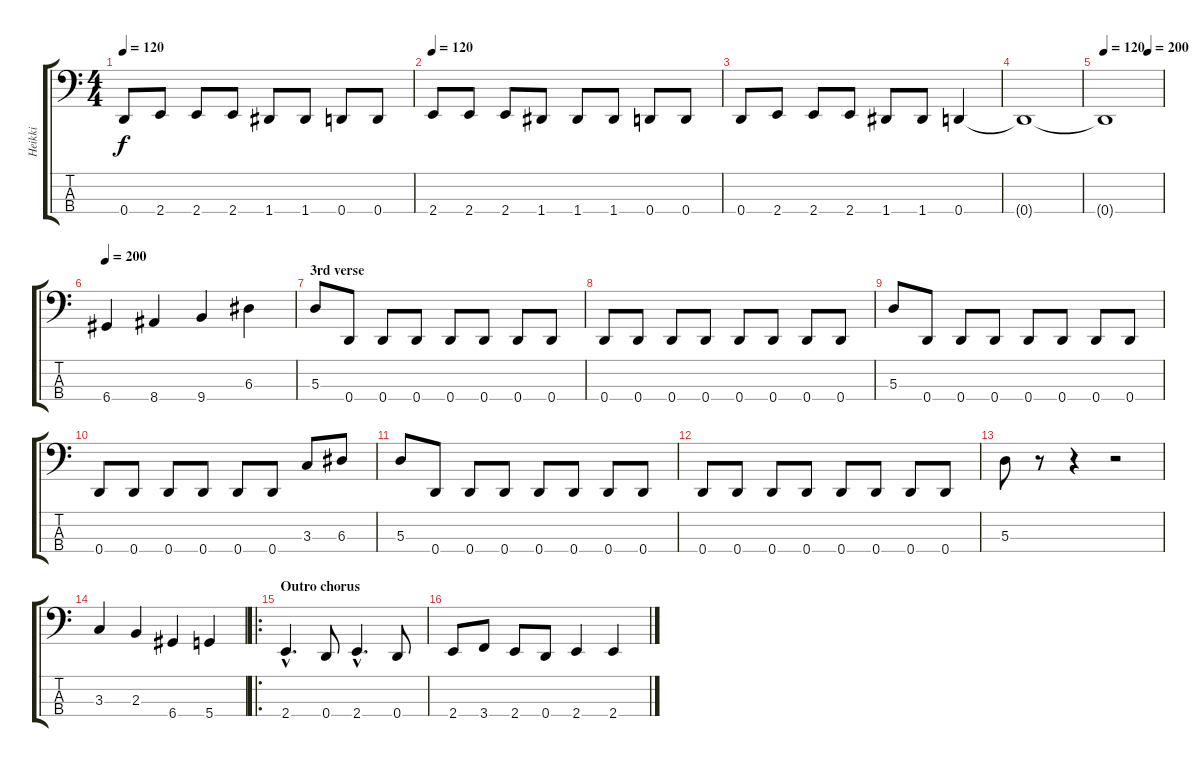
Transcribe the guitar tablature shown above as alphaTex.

\track ("Heikki" "Heikki") {instrument electricbassfinger}
\staff {score tabs}
\tuning (G2 D2 A1 D1) {hide}
\ts (4 4)
\tempo 120
\clef f4
\ks c
0.4.8{dy f} 2.4.8 2.4.8 2.4.8 1.4.8 1.4.8 0.4.8 0.4.8 |
\tempo 120
2.4.8 2.4.8 2.4.8 1.4.8 1.4.8 1.4.8 0.4.8 0.4.8 |
0.4.8 2.4.8 2.4.8 2.4.8 1.4.8 1.4.8 0.4.4 |
0.4{t}.1 |
\tempo 120
\tempo (200 0.75)
0.4{t}.1 |
\tempo 200
6.4.4 8.4.4 9.4.4 6.3.4 |
\section ("" "3rd verse")
5.3.8 0.4.8 0.4.8 0.4.8 0.4.8 0.4.8 0.4.8 0.4.8 |
0.4.8 0.4.8 0.4.8 0.4.8 0.4.8 0.4.8 0.4.8 0.4.8 |
5.3.8 0.4.8 0.4.8 0.4.8 0.4.8 0.4.8 0.4.8 0.4.8 |
0.4.8 0.4.8 0.4.8 0.4.8 0.4.8 0.4.8 3.3.8 6.3.8 |
5.3.8 0.4.8 0.4.8 0.4.8 0.4.8 0.4.8 0.4.8 0.4.8 |
0.4.8 0.4.8 0.4.8 0.4.8 0.4.8 0.4.8 0.4.8 0.4.8 |
5.3.8 r.8 r.4 r.2 |
3.3.4 2.3.4 6.4.4 5.4.4 |
\ro
\section ("" "Outro chorus")
2.4{hac}.4{d} 0.4.8 2.4{hac}.4{d} 0.4.8 |
2.4.8 3.4.8 2.4.8 0.4.8 2.4.4 2.4.4
